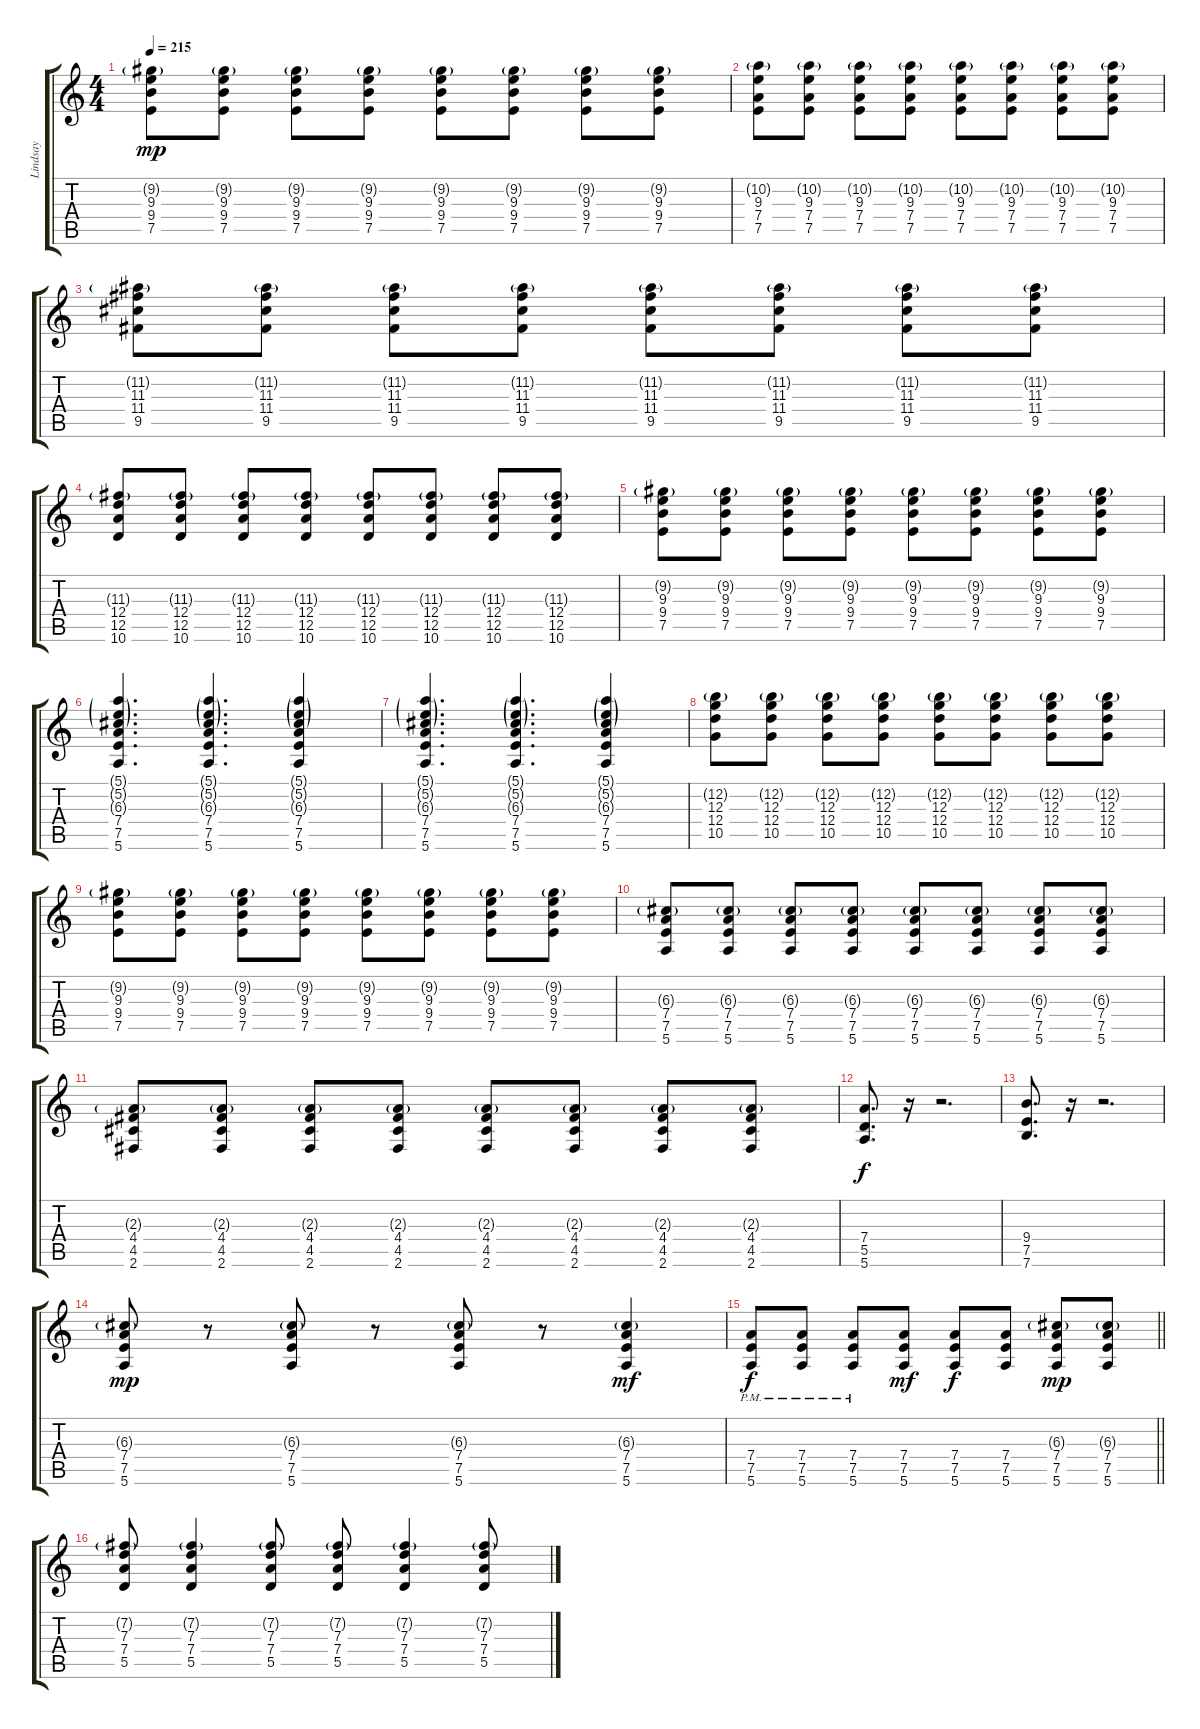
\track ("Lindsay" "Lindsay") {instrument distortionguitar}
\staff {score tabs}
\tuning (E4 B3 G3 D3 A2 E2) {hide}
\ts (4 4)
\tempo 215
\clef g2
\ks c
(9.2{g} 9.3 9.4 7.5).8{dy mp} (9.2{g} 9.3 9.4 7.5).8 (9.2{g} 9.3 9.4 7.5).8 (9.2{g} 9.3 9.4 7.5).8 (9.2{g} 9.3 9.4 7.5).8 (9.2{g} 9.3 9.4 7.5).8 (9.2{g} 9.3 9.4 7.5).8 (9.2{g} 9.3 9.4 7.5).8 |
(10.2{g} 9.3 7.4 7.5).8 (10.2{g} 9.3 7.4 7.5).8 (10.2{g} 9.3 7.4 7.5).8 (10.2{g} 9.3 7.4 7.5).8 (10.2{g} 9.3 7.4 7.5).8 (10.2{g} 9.3 7.4 7.5).8 (10.2{g} 9.3 7.4 7.5).8 (10.2{g} 9.3 7.4 7.5).8 |
(11.2{g} 11.3 11.4 9.5).8 (11.2{g} 11.3 11.4 9.5).8 (11.2{g} 11.3 11.4 9.5).8 (11.2{g} 11.3 11.4 9.5).8 (11.2{g} 11.3 11.4 9.5).8 (11.2{g} 11.3 11.4 9.5).8 (11.2{g} 11.3 11.4 9.5).8 (11.2{g} 11.3 11.4 9.5).8 |
(11.3{g} 12.4 12.5 10.6).8 (11.3{g} 12.4 12.5 10.6).8 (11.3{g} 12.4 12.5 10.6).8 (11.3{g} 12.4 12.5 10.6).8 (11.3{g} 12.4 12.5 10.6).8 (11.3{g} 12.4 12.5 10.6).8 (11.3{g} 12.4 12.5 10.6).8 (11.3{g} 12.4 12.5 10.6).8 |
(9.2{g} 9.3 9.4 7.5).8 (9.2{g} 9.3 9.4 7.5).8 (9.2{g} 9.3 9.4 7.5).8 (9.2{g} 9.3 9.4 7.5).8 (9.2{g} 9.3 9.4 7.5).8 (9.2{g} 9.3 9.4 7.5).8 (9.2{g} 9.3 9.4 7.5).8 (9.2{g} 9.3 9.4 7.5).8 |
(5.1{g} 5.2{g} 6.3{g} 7.4 7.5 5.6).4{d} (5.1{g} 5.2{g} 6.3{g} 7.4 7.5 5.6).4{d} (5.1{g} 5.2{g} 6.3{g} 7.4 7.5 5.6).4 |
(5.1{g} 5.2{g} 6.3{g} 7.4 7.5 5.6).4{d} (5.1{g} 5.2{g} 6.3{g} 7.4 7.5 5.6).4{d} (5.1{g} 5.2{g} 6.3{g} 7.4 7.5 5.6).4 |
(12.2{g} 12.3 12.4 10.5).8 (12.2{g} 12.3 12.4 10.5).8 (12.2{g} 12.3 12.4 10.5).8 (12.2{g} 12.3 12.4 10.5).8 (12.2{g} 12.3 12.4 10.5).8 (12.2{g} 12.3 12.4 10.5).8 (12.2{g} 12.3 12.4 10.5).8 (12.2{g} 12.3 12.4 10.5).8 |
(9.2{g} 9.3 9.4 7.5).8 (9.2{g} 9.3 9.4 7.5).8 (9.2{g} 9.3 9.4 7.5).8 (9.2{g} 9.3 9.4 7.5).8 (9.2{g} 9.3 9.4 7.5).8 (9.2{g} 9.3 9.4 7.5).8 (9.2{g} 9.3 9.4 7.5).8 (9.2{g} 9.3 9.4 7.5).8 |
(6.3{g} 7.4 7.5 5.6).8 (6.3{g} 7.4 7.5 5.6).8 (6.3{g} 7.4 7.5 5.6).8 (6.3{g} 7.4 7.5 5.6).8 (6.3{g} 7.4 7.5 5.6).8 (6.3{g} 7.4 7.5 5.6).8 (6.3{g} 7.4 7.5 5.6).8 (6.3{g} 7.4 7.5 5.6).8 |
(2.3{g} 4.4 4.5 2.6).8 (2.3{g} 4.4 4.5 2.6).8 (2.3{g} 4.4 4.5 2.6).8 (2.3{g} 4.4 4.5 2.6).8 (2.3{g} 4.4 4.5 2.6).8 (2.3{g} 4.4 4.5 2.6).8 (2.3{g} 4.4 4.5 2.6).8 (2.3{g} 4.4 4.5 2.6).8 |
(7.4 5.5 5.6).8{d dy f} r.16 r.2{d} |
(9.4 7.5 7.6).8{d} r.16 r.2{d} |
(6.3{g} 7.4 7.5 5.6).8{dy mp} r.8 (6.3{g} 7.4 7.5 5.6).8 r.8 (6.3{g} 7.4 7.5 5.6).8 r.8 (6.3{g} 7.4 7.5 5.6).4{dy mf} |
\barLineRight lightlight
(7.4{pm} 7.5{pm} 5.6{pm}).8{dy f} (7.4{pm} 7.5{pm} 5.6{pm}).8 (7.4{pm} 7.5{pm} 5.6{pm}).8 (7.4 7.5 5.6).8{dy mf} (7.4 7.5 5.6).8{dy f} (7.4 7.5 5.6).8 (6.3{g} 7.4 7.5 5.6).8{dy mp} (6.3{g} 7.4 7.5 5.6).8 |
\section ("" "")
(7.2{g} 7.3 7.4 5.5).8 (7.2{g} 7.3 7.4 5.5).4 (7.2{g} 7.3 7.4 5.5).8 (7.2{g} 7.3 7.4 5.5).8 (7.2{g} 7.3 7.4 5.5).4 (7.2{g} 7.3 7.4 5.5).8
